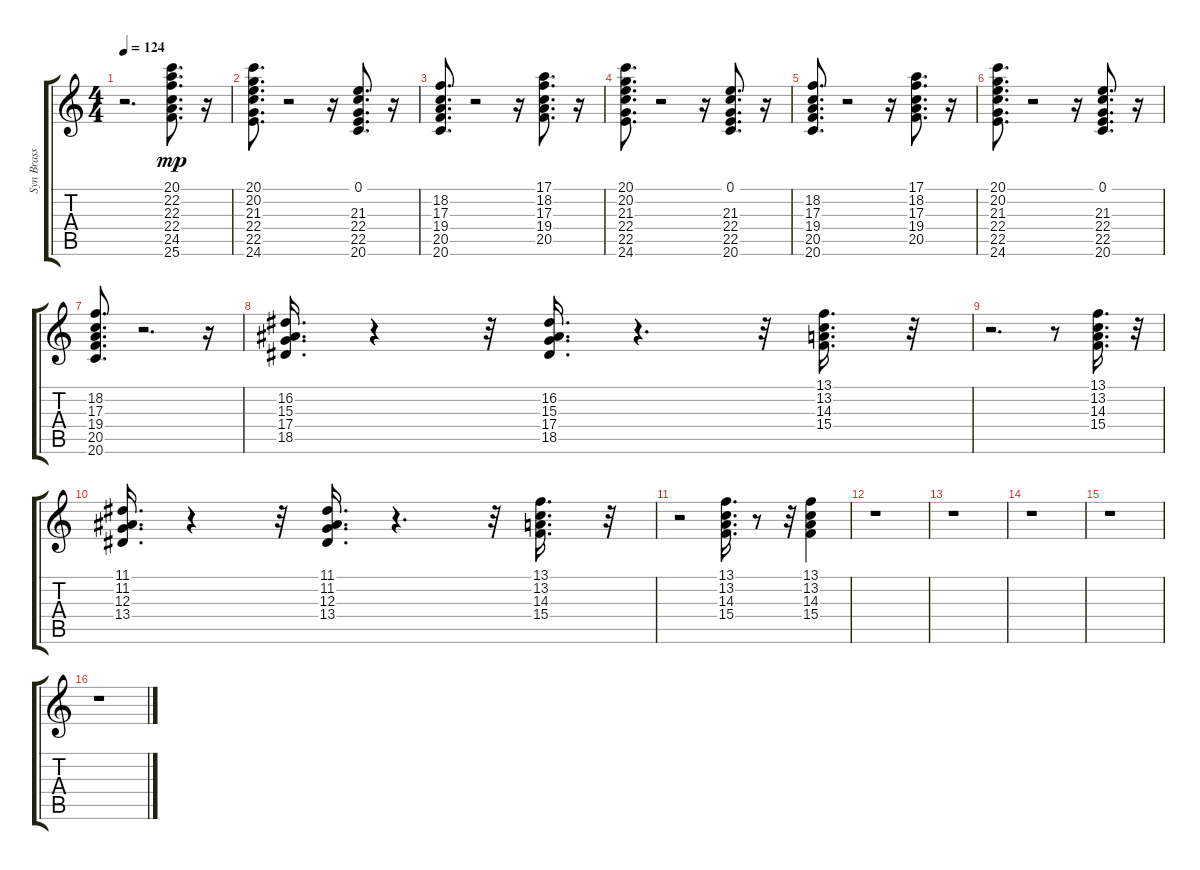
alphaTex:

\track ("Syn Brass & Str" "Syn Brass ") {instrument lead2sawtooth}
\staff {score tabs}
\tuning (E4 B3 G3 D3 A2 E2) {hide}
\ts (4 4)
\tempo 124
\clef g2
\ks c
r.2{d dy mp instrument lead2sawtooth} (20.1 22.2 22.3 22.4 24.5 25.6).8{d} r.16 |
(20.1 20.2 21.3 22.4 22.5 24.6).8{d} r.2 r.16 (0.1 21.3 22.4 22.5 20.6).8{d} r.16 |
(18.2 17.3 19.4 20.5 20.6).8{d} r.2 r.16 (17.1 18.2 17.3 19.4 20.5).8{d} r.16 |
(20.1 20.2 21.3 22.4 22.5 24.6).8{d} r.2 r.16 (0.1 21.3 22.4 22.5 20.6).8{d} r.16 |
(18.2 17.3 19.4 20.5 20.6).8{d} r.2 r.16 (17.1 18.2 17.3 19.4 20.5).8{d} r.16 |
(20.1 20.2 21.3 22.4 22.5 24.6).8{d} r.2 r.16 (0.1 21.3 22.4 22.5 20.6).8{d} r.16 |
(18.2 17.3 19.4 20.5 20.6).8{d} r.2{d} r.16 |
(16.2 15.3 17.4 18.5).16{d} r.4 r.32 (16.2 15.3 17.4 18.5).16{d} r.4{d} r.32 (13.1 13.2 14.3 15.4).16{d} r.32 |
r.2{d} r.8 (13.1 13.2 14.3 15.4).16{d} r.32 |
(11.1 11.2 12.3 13.4).16{d} r.4 r.32 (11.1 11.2 12.3 13.4).16{d} r.4{d} r.32 (13.1 13.2 14.3 15.4).16{d} r.32 |
r.2 (13.1 13.2 14.3 15.4).16{d} r.8 r.32 (13.1 13.2 14.3 15.4).4 |
r.1 |
r.1 |
r.1 |
r.1 |
r.1
